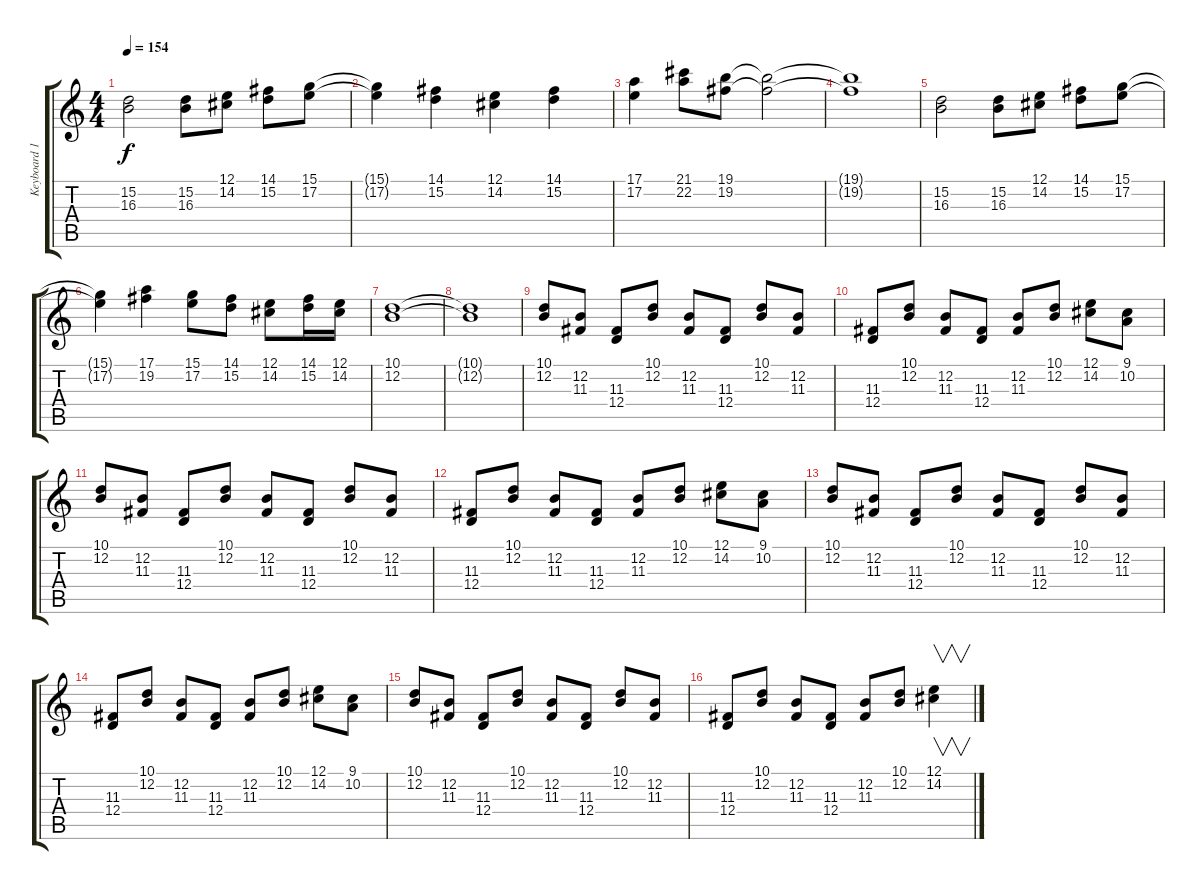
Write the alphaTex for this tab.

\track ("Keyboard 1" "Keyboard 1") {instrument lead1square}
\staff {score tabs}
\tuning (E4 B3 G3 D3 A2 E2) {hide}
\ts (4 4)
\section ("" "")
\tempo 154
\clef g2
\ks c
(15.2 16.3).2{dy f} (15.2 16.3).8 (12.1 14.2).8 (14.1 15.2).8 (15.1 17.2).8 |
(15.1{t} 17.2{t}).4 (14.1 15.2).4 (12.1 14.2).4 (14.1 15.2).4 |
(17.1 17.2).4 (21.1 22.2).8 (19.1 19.2).8 (19.1{t} 19.2{t}).2 |
(19.1{t} 19.2{t}).1 |
(15.2 16.3).2 (15.2 16.3).8 (12.1 14.2).8 (14.1 15.2).8 (15.1 17.2).8 |
(15.1{t} 17.2{t}).4 (17.1 19.2).4 (15.1 17.2).8 (14.1 15.2).8 (12.1 14.2).8 (14.1 15.2).16 (12.1 14.2).16 |
(10.1 12.2).1 |
(10.1{t} 12.2{t}).1 |
\section ("" "")
(10.1 12.2).8 (12.2 11.3).8 (11.3 12.4).8 (10.1 12.2).8 (12.2 11.3).8 (11.3 12.4).8 (10.1 12.2).8 (12.2 11.3).8 |
(11.3 12.4).8 (10.1 12.2).8 (12.2 11.3).8 (11.3 12.4).8 (12.2 11.3).8 (10.1 12.2).8 (12.1 14.2).8 (9.1 10.2).8 |
(10.1 12.2).8 (12.2 11.3).8 (11.3 12.4).8 (10.1 12.2).8 (12.2 11.3).8 (11.3 12.4).8 (10.1 12.2).8 (12.2 11.3).8 |
(11.3 12.4).8 (10.1 12.2).8 (12.2 11.3).8 (11.3 12.4).8 (12.2 11.3).8 (10.1 12.2).8 (12.1 14.2).8 (9.1 10.2).8 |
(10.1 12.2).8 (12.2 11.3).8 (11.3 12.4).8 (10.1 12.2).8 (12.2 11.3).8 (11.3 12.4).8 (10.1 12.2).8 (12.2 11.3).8 |
(11.3 12.4).8 (10.1 12.2).8 (12.2 11.3).8 (11.3 12.4).8 (12.2 11.3).8 (10.1 12.2).8 (12.1 14.2).8 (9.1 10.2).8 |
(10.1 12.2).8 (12.2 11.3).8 (11.3 12.4).8 (10.1 12.2).8 (12.2 11.3).8 (11.3 12.4).8 (10.1 12.2).8 (12.2 11.3).8 |
(11.3 12.4).8 (10.1 12.2).8 (12.2 11.3).8 (11.3 12.4).8 (12.2 11.3).8 (10.1 12.2).8 (12.1 14.2).4{v}
